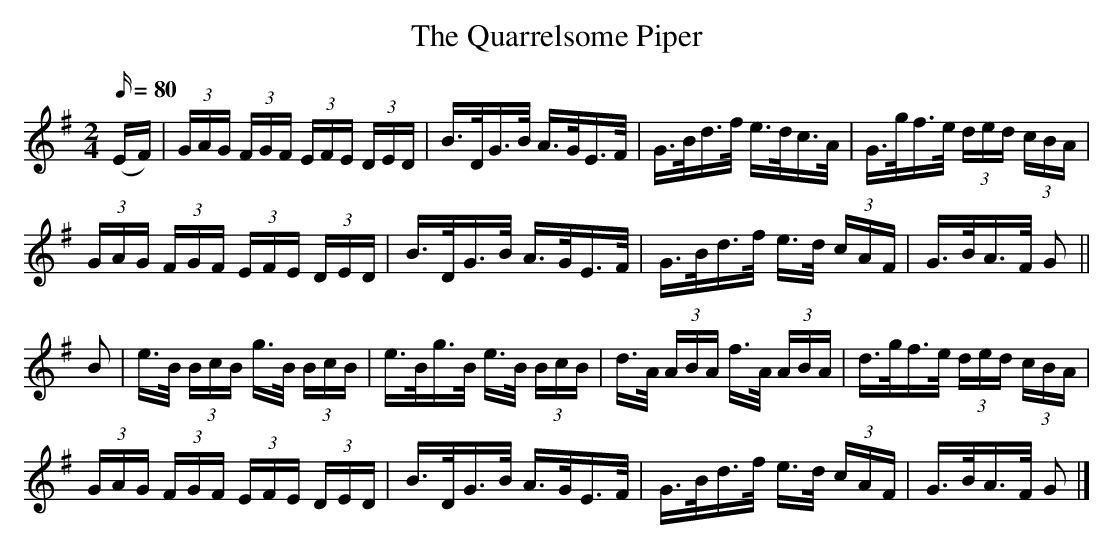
X:1
T: Quarrelsome Piper, The
M: 2/4
L: 1/16
Q: 80
K: G
(EF) | (3GAG (3FGF (3EFE (3DED | B>DG>B A>GE>F | G>Bd>f e>dc>A | G>gf>e (3ded (3cBA |
(3GAG (3FGF (3EFE (3DED | B>DG>B A>GE>F | G>Bd>f e>d (3cAF | G>BA>F G2 ||
B2 | e>B (3BcB g>B (3BcB | e>Bg>B e>B (3BcB | d>A (3ABA f>A (3ABA | d>gf>e (3ded (3cBA |
 (3GAG (3FGF (3EFE (3DED | B>DG>B A>GE>F | G>Bd>f e>d (3cAF | G>BA>F G2 |]
